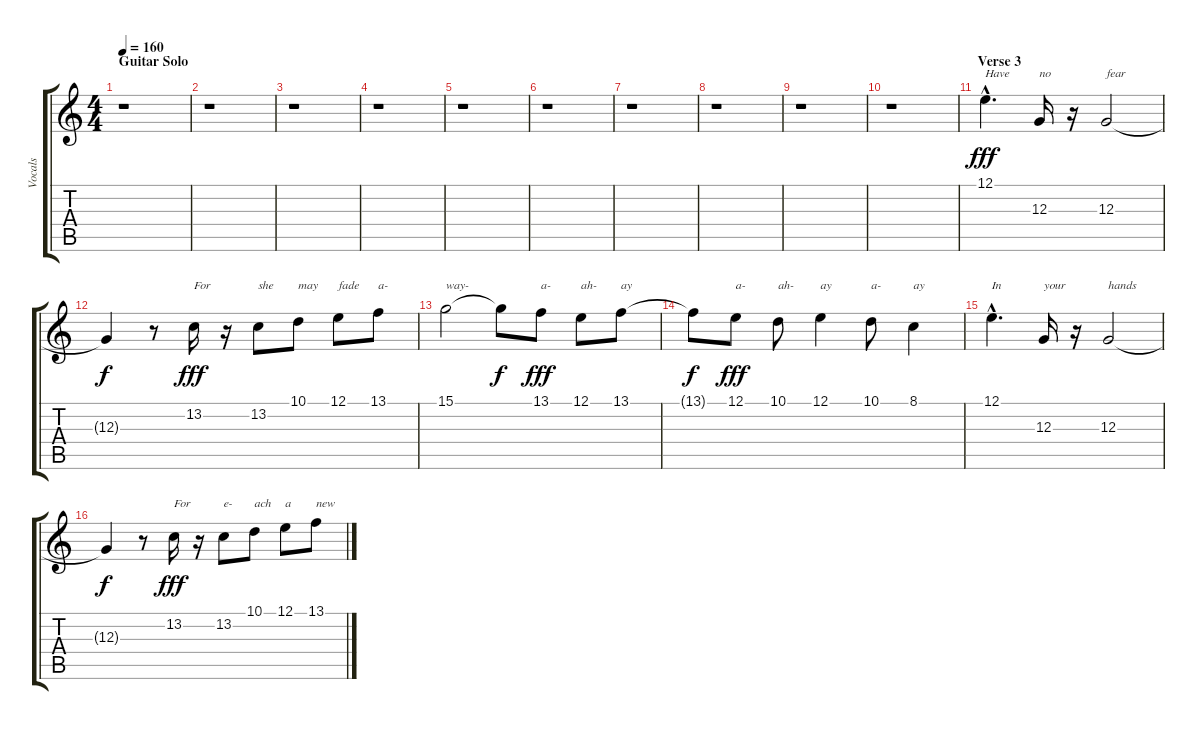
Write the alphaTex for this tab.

\track ("Vocals" "Vocals") {instrument lead8bassandlead}
\staff {score tabs}
\tuning (E4 B3 G3 D3 A2 E2) {hide}
\ts (4 4)
\section ("" "Guitar Solo")
\tempo 160
\clef g2
\ks c
r.1{dy f} |
r.1 |
r.1 |
r.1 |
r.1 |
r.1 |
r.1 |
r.1 |
r.1 |
r.1 |
\section ("" "Verse 3")
12.1{hac}.4{d txt "Have" dy fff} 12.3.16{txt "no"} r.16 12.3.2{txt "fear"} |
12.3{t}.4{dy f} r.8 13.2.16{txt "For" dy fff} r.16 13.2.8{txt "she"} 10.1.8{txt "may"} 12.1.8{txt "fade"} 13.1.8{txt "a-"} |
15.1.2{txt "way-"} 15.1{t}.8{dy f} 13.1.8{txt "a-" dy fff} 12.1.8{txt "ah-"} 13.1.8{txt "ay"} |
13.1{t}.8{dy f} 12.1.8{txt "a-" dy fff} 10.1.8{txt "ah-"} 12.1.4{txt "ay"} 10.1.8{txt "a-"} 8.1.4{txt "ay"} |
12.1{hac}.4{d txt "In"} 12.3.16{txt "your"} r.16 12.3.2{txt "hands"} |
12.3{t}.4{dy f} r.8 13.2.16{txt "For" dy fff} r.16 13.2.8{txt "e-"} 10.1.8{txt "ach"} 12.1.8{txt "a"} 13.1.8{txt "new"}
